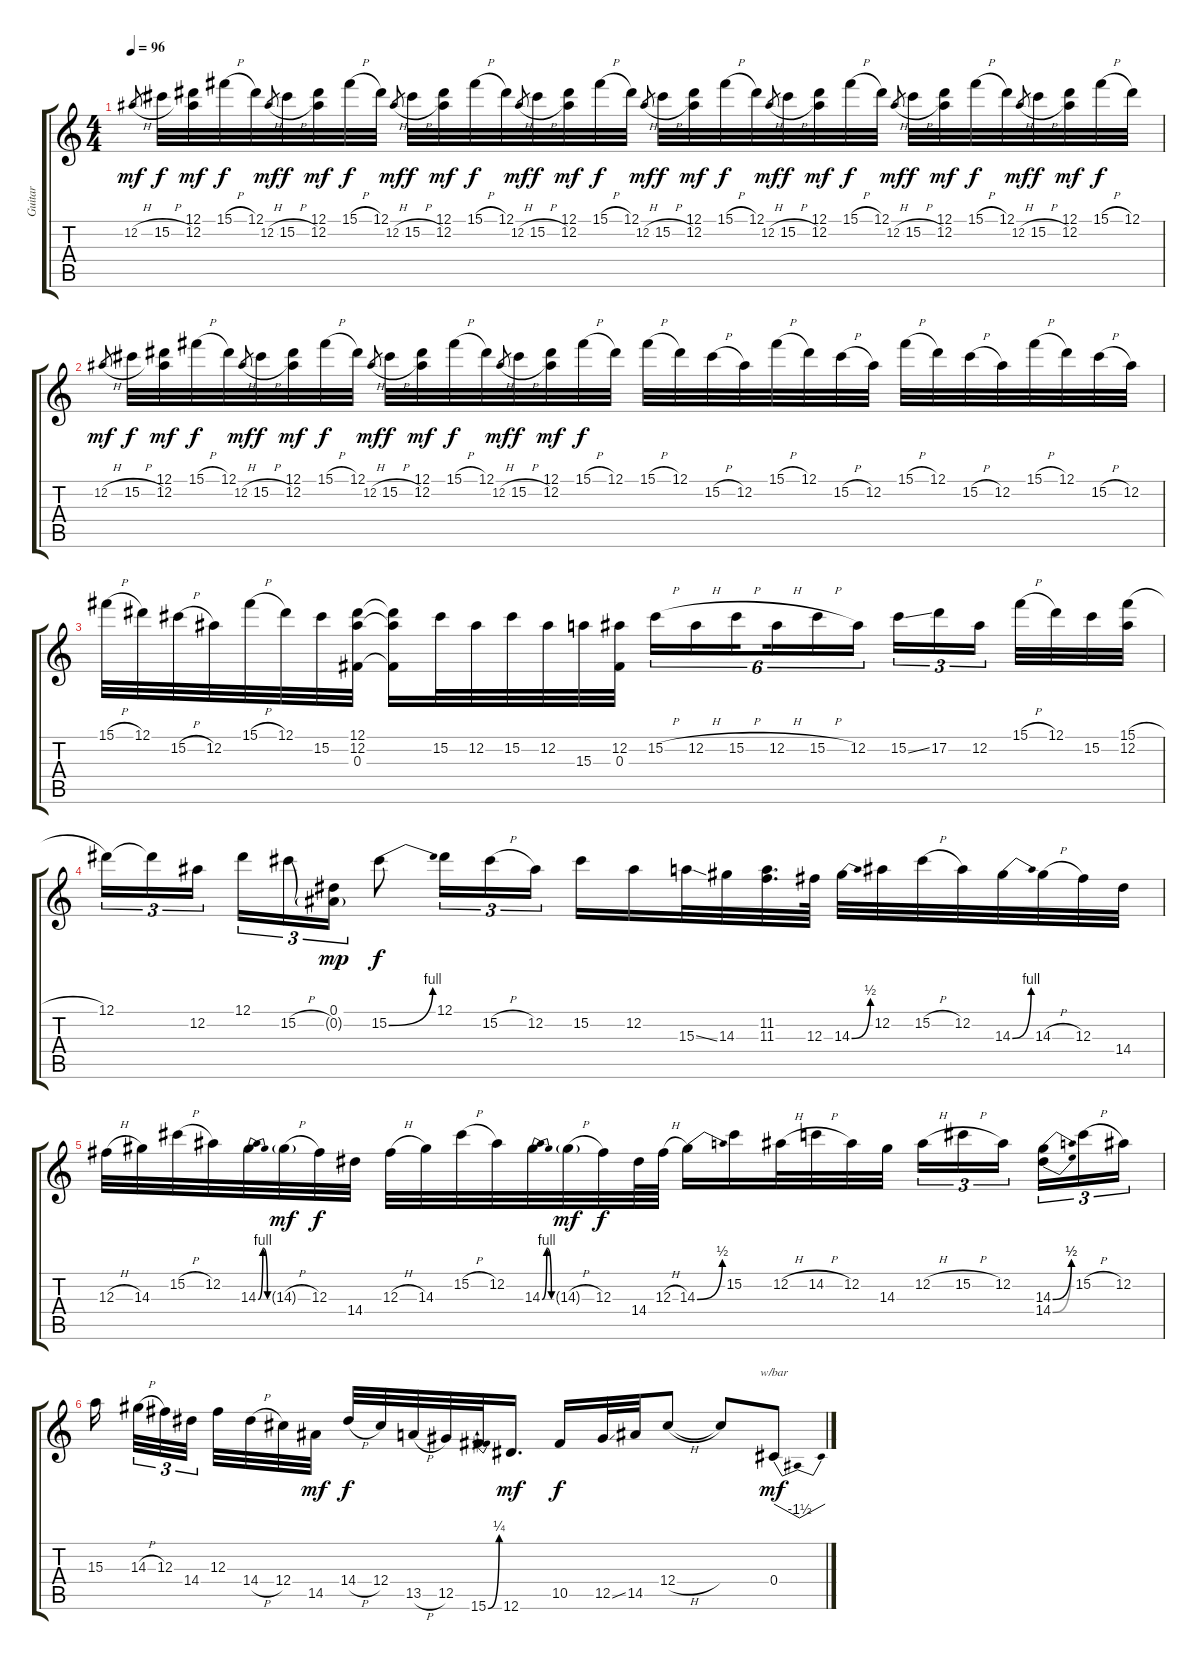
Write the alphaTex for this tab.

\track ("Guitar" "Guitar") {instrument overdrivenguitar}
\staff {score tabs}
\tuning (Eb4 Bb3 Gb3 Db3 Ab2 Eb2) {hide}
\ts (4 4)
\tempo 96
\clef g2
\ks c
12.2{h}.8{gr dy mf} 15.2{h}.32{dy f} (12.1 12.2).32{dy mf} 15.1{h}.32{dy f} 12.1.32 12.2{h}.8{gr dy mf} 15.2{h}.32{dy f} (12.1 12.2).32{dy mf} 15.1{h}.32{dy f} 12.1.32 12.2{h}.8{gr dy mf} 15.2{h}.32{dy f} (12.1 12.2).32{dy mf} 15.1{h}.32{dy f} 12.1.32 12.2{h}.8{gr dy mf} 15.2{h}.32{dy f} (12.1 12.2).32{dy mf} 15.1{h}.32{dy f} 12.1.32 12.2{h}.8{gr dy mf} 15.2{h}.32{dy f} (12.1 12.2).32{dy mf} 15.1{h}.32{dy f} 12.1.32 12.2{h}.8{gr dy mf} 15.2{h}.32{dy f} (12.1 12.2).32{dy mf} 15.1{h}.32{dy f} 12.1.32 12.2{h}.8{gr dy mf} 15.2{h}.32{dy f} (12.1 12.2).32{dy mf} 15.1{h}.32{dy f} 12.1.32 12.2{h}.8{gr dy mf} 15.2{h}.32{dy f} (12.1 12.2).32{dy mf} 15.1{h}.32{dy f} 12.1.32 |
12.2{h}.8{gr dy mf} 15.2{h}.32{dy f} (12.1 12.2).32{dy mf} 15.1{h}.32{dy f} 12.1.32 12.2{h}.8{gr dy mf} 15.2{h}.32{dy f} (12.1 12.2).32{dy mf} 15.1{h}.32{dy f} 12.1.32 12.2{h}.8{gr dy mf} 15.2{h}.32{dy f} (12.1 12.2).32{dy mf} 15.1{h}.32{dy f} 12.1.32 12.2{h}.8{gr dy mf} 15.2{h}.32{dy f} (12.1 12.2).32{dy mf} 15.1{h}.32{dy f} 12.1.32 15.1{h}.32 12.1.32 15.2{h}.32 12.2.32 15.1{h}.32 12.1.32 15.2{h}.32 12.2.32 15.1{h}.32 12.1.32 15.2{h}.32 12.2.32 15.1{h}.32 12.1.32 15.2{h}.32 12.2.32 |
15.1{h}.32 12.1.32 15.2{h}.32 12.2.32 15.1{h}.32 12.1.32 15.2.32 (12.1 12.2 0.3).32 (12.1{t} 12.2{t} 0.3{t}).16 15.2.32 12.2.32 15.2.32 12.2.32 15.3.32 (12.2 0.3).32 15.2{h}.16{tu (6 4)} 12.2{h}.16{tu (6 4)} 15.2{h}.16{tu (6 4) beam splitsecondary} 12.2{h}.16{tu (6 4)} 15.2{h}.16{tu (6 4)} 12.2.16{tu (6 4)} 15.2{ss}.16{tu (3 2)} 17.2.16{tu (3 2)} 12.2.16{tu (3 2) beam splitsecondary} 15.1{h}.32 12.1.32 15.2.32 (15.1{h} 12.2).32 |
12.1.16{tu (3 2)} 12.1{t}.16{tu (3 2)} 12.2.16{tu (3 2) beam splitsecondary} 12.1.16{tu (3 2)} 15.2{h}.16{tu (3 2)} (0.1 0.2{g}).16{tu (3 2) dy mp} 15.2{be (bend 0 0 60 4)}.8{dy f} 12.1.16{tu (3 2)} 15.2{h}.16{tu (3 2)} 12.2.16{tu (3 2)} 15.2.16 12.2.16 15.3{ss}.32 14.3.32 (11.2 11.3).32{d} 12.3.64 14.3{be (bend 0 0 60 2)}.32 12.2.32 15.2{h}.32 12.2.32 14.3{be (bend 0 0 60 4)}.32 14.3{h}.32 12.3.32 14.4.32 |
12.3{h}.32 14.3.32 15.2{h}.32 12.2.32 14.3{be (bendrelease 0 0 15 4 30 4 60 0)}.32 14.3{h g}.32{dy mf} 12.3.32{dy f} 14.4.32 12.3{h}.32 14.3.32 15.2{h}.32 12.2.32 14.3{be (bendrelease 0 0 15 4 30 4 60 0)}.32 14.3{h g}.32{dy mf} 12.3.32{dy f} 14.4.64 12.3{h}.64 14.3{be (bend 0 0 60 2)}.16 15.2.16 12.2{h}.32 14.2{h}.32 12.2.32 14.3.32 12.2{h}.16{tu (3 2)} 15.2{h}.16{tu (3 2)} 12.2.16{tu (3 2) beam splitsecondary} (14.3{be (bend 0 0 60 2)} 14.4{be (bend 0 0 60 2)}).16{tu (3 2)} 15.2{h}.16{tu (3 2)} 12.2.16{tu (3 2)} |
15.3.16{beam splitsecondary} 14.3{h}.32{tu (3 2)} 12.3.32{tu (3 2)} 14.4.32{tu (3 2) beam splitsecondary} 12.3.32 14.4{h}.32 12.4.32 14.5.32{dy mf} 14.4{h}.32{dy f} 12.4.32 13.5{h}.32 12.5.32 15.6{be (bend 0 0 60 1)}.32 12.6.16{d dy mf} 10.5.16{dy f} 12.5{ss}.32 14.5.32 12.4{h}.8 12.4{t}.8 0.4.8{tbe (dip default 0 0 30 -6 60 0) dy mf}
